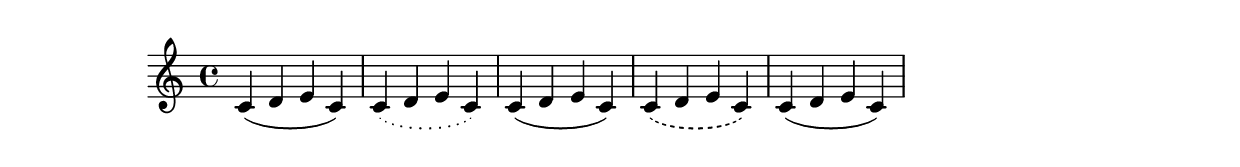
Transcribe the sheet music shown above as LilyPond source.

%% DO NOT EDIT this file manually; it is automatically
%% generated from LSR http://lsr.dsi.unimi.it
%% Make any changes in LSR itself, or in Documentation/snippets/new/ ,
%% and then run scripts/auxiliar/makelsr.py
%%
%% This file is in the public domain.
\version "2.12.2"

\header {
  lsrtags = "expressive-marks, editorial-annotations"

%% Translation of GIT committish: 91eeed36c877fe625d957437d22081721c8c6345
  texidoces = "
Se puede cambiar el aspecto de las ligaduras de expresión de
continuas a punteadas o intermitentes.

"
  doctitlees = "Modificar el aspecto continuo de una ligadura de expresión a punteado o intermitente"

  texidoc = "
The appearance of slurs may be changed from solid to dotted or dashed.

"
  doctitle = "Changing the appearance of a slur from solid to dotted or dashed"
} % begin verbatim

\relative c' {
  c4( d e c)
  \slurDotted
  c4( d e c)
  \slurSolid
  c4( d e c)
  \slurDashed
  c4( d e c)
  \slurSolid
  c4( d e c)
}


